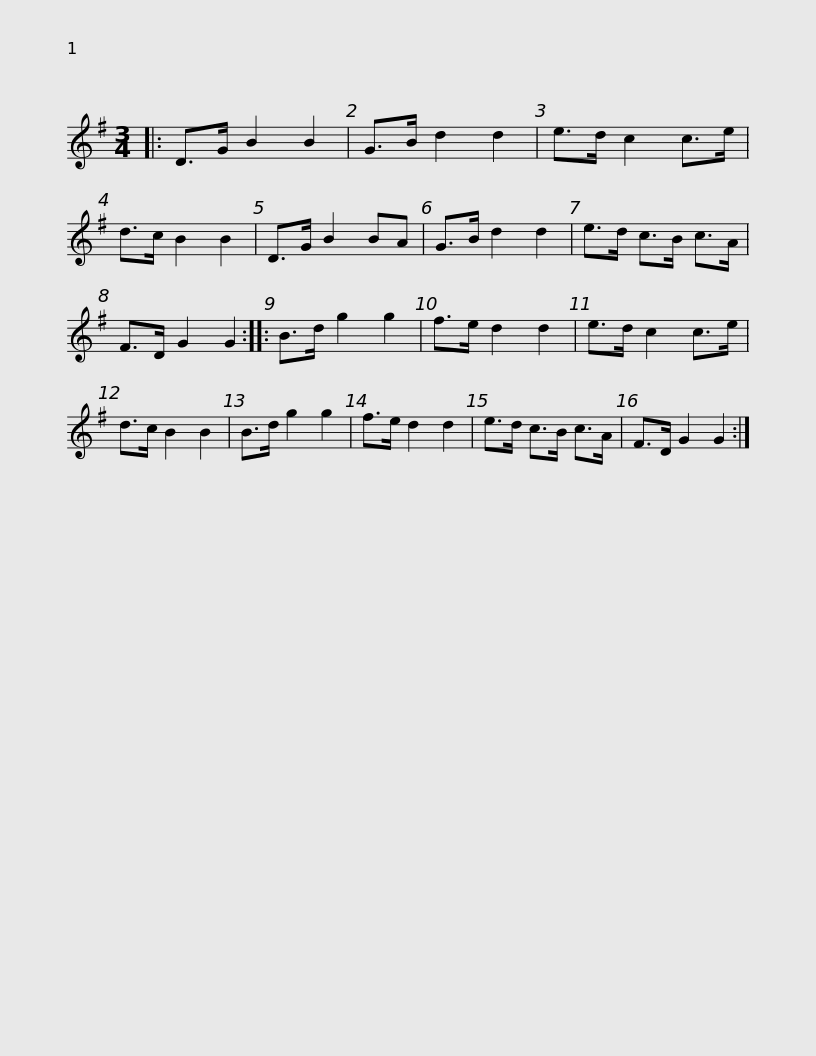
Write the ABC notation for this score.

X:1
L:1/8
M:3/4
I:linebreak $
K:G
V:1 treble
V:1
|: D>G B2 B2 | G>B d2 d2 | e>d c2 c>e | d>c B2 B2 | D>G B2 BA | %5
 G>B d2 d2 | e>d c>B c>A | F>D G2 G2 ::$ B>d g2 g2 | f>e d2 d2 | %10
 e>d c2 c>e | d>c B2 B2 | B>d g2 g2 | f>e d2 d2 | e>d c>B c>A | %15
 F>D G2 G2 :| %16
